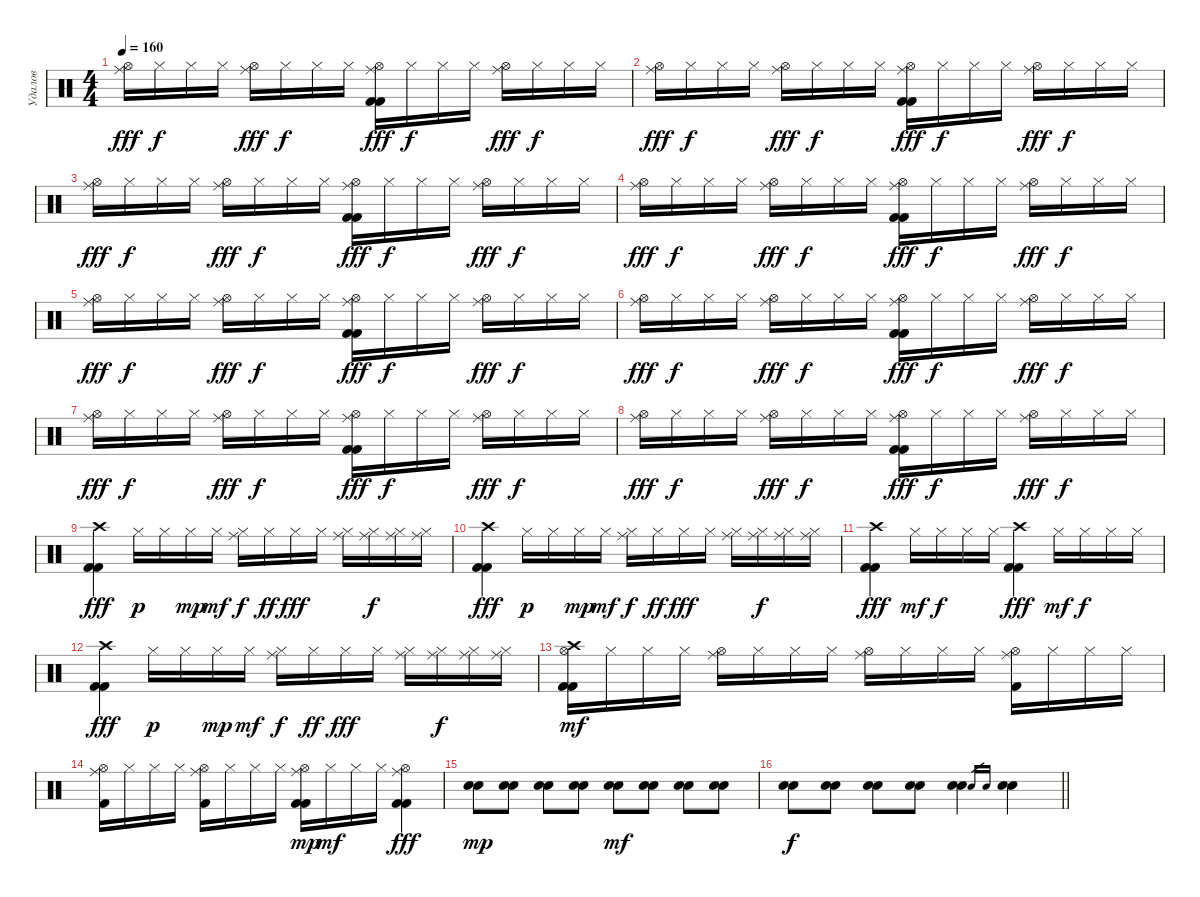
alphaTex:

\track ("Удалов" "Удалов") {instrument percussion}
\staff {score}
\articulation defaults
\ts (4 4)
\tempo 160
\clef neutral
\ks c
("Hi-Hat (open)" "Ride (middle)").16{dy fff} "Hi-Hat (closed)".16{dy f} "Hi-Hat (closed)".16 "Hi-Hat (closed)".16 ("Hi-Hat (open)" "Ride (middle)").16{dy fff} "Hi-Hat (closed)".16{dy f} "Hi-Hat (closed)".16 "Hi-Hat (closed)".16 ("Hi-Hat (open)" "Ride (middle)" "Kick (hit) 2" "Kick (hit) 2").16{dy fff} "Hi-Hat (closed)".16{dy f} "Hi-Hat (closed)".16 "Hi-Hat (closed)".16 ("Hi-Hat (open)" "Ride (middle)").16{dy fff} "Hi-Hat (closed)".16{dy f} "Hi-Hat (closed)".16 "Hi-Hat (closed)".16 |
("Hi-Hat (open)" "Ride (middle)").16{dy fff} "Hi-Hat (closed)".16{dy f} "Hi-Hat (closed)".16 "Hi-Hat (closed)".16 ("Hi-Hat (open)" "Ride (middle)").16{dy fff} "Hi-Hat (closed)".16{dy f} "Hi-Hat (closed)".16 "Hi-Hat (closed)".16 ("Hi-Hat (open)" "Ride (middle)" "Kick (hit) 2" "Kick (hit) 2").16{dy fff} "Hi-Hat (closed)".16{dy f} "Hi-Hat (closed)".16 "Hi-Hat (closed)".16 ("Hi-Hat (open)" "Ride (middle)").16{dy fff} "Hi-Hat (closed)".16{dy f} "Hi-Hat (closed)".16 "Hi-Hat (closed)".16 |
("Hi-Hat (open)" "Ride (middle)").16{dy fff} "Hi-Hat (closed)".16{dy f} "Hi-Hat (closed)".16 "Hi-Hat (closed)".16 ("Hi-Hat (open)" "Ride (middle)").16{dy fff} "Hi-Hat (closed)".16{dy f} "Hi-Hat (closed)".16 "Hi-Hat (closed)".16 ("Hi-Hat (open)" "Ride (middle)" "Kick (hit) 2" "Kick (hit) 2").16{dy fff} "Hi-Hat (closed)".16{dy f} "Hi-Hat (closed)".16 "Hi-Hat (closed)".16 ("Hi-Hat (open)" "Ride (middle)").16{dy fff} "Hi-Hat (closed)".16{dy f} "Hi-Hat (closed)".16 "Hi-Hat (closed)".16 |
("Hi-Hat (open)" "Ride (middle)").16{dy fff} "Hi-Hat (closed)".16{dy f} "Hi-Hat (closed)".16 "Hi-Hat (closed)".16 ("Hi-Hat (open)" "Ride (middle)").16{dy fff} "Hi-Hat (closed)".16{dy f} "Hi-Hat (closed)".16 "Hi-Hat (closed)".16 ("Hi-Hat (open)" "Ride (middle)" "Kick (hit) 2" "Kick (hit) 2").16{dy fff} "Hi-Hat (closed)".16{dy f} "Hi-Hat (closed)".16 "Hi-Hat (closed)".16 ("Hi-Hat (open)" "Ride (middle)").16{dy fff} "Hi-Hat (closed)".16{dy f} "Hi-Hat (closed)".16 "Hi-Hat (closed)".16 |
("Hi-Hat (open)" "Ride (middle)").16{dy fff} "Hi-Hat (closed)".16{dy f} "Hi-Hat (closed)".16 "Hi-Hat (closed)".16 ("Hi-Hat (open)" "Ride (middle)").16{dy fff} "Hi-Hat (closed)".16{dy f} "Hi-Hat (closed)".16 "Hi-Hat (closed)".16 ("Hi-Hat (open)" "Ride (middle)" "Kick (hit) 2" "Kick (hit) 2").16{dy fff} "Hi-Hat (closed)".16{dy f} "Hi-Hat (closed)".16 "Hi-Hat (closed)".16 ("Hi-Hat (open)" "Ride (middle)").16{dy fff} "Hi-Hat (closed)".16{dy f} "Hi-Hat (closed)".16 "Hi-Hat (closed)".16 |
("Hi-Hat (open)" "Ride (middle)").16{dy fff} "Hi-Hat (closed)".16{dy f} "Hi-Hat (closed)".16 "Hi-Hat (closed)".16 ("Hi-Hat (open)" "Ride (middle)").16{dy fff} "Hi-Hat (closed)".16{dy f} "Hi-Hat (closed)".16 "Hi-Hat (closed)".16 ("Hi-Hat (open)" "Ride (middle)" "Kick (hit) 2" "Kick (hit) 2").16{dy fff} "Hi-Hat (closed)".16{dy f} "Hi-Hat (closed)".16 "Hi-Hat (closed)".16 ("Hi-Hat (open)" "Ride (middle)").16{dy fff} "Hi-Hat (closed)".16{dy f} "Hi-Hat (closed)".16 "Hi-Hat (closed)".16 |
("Hi-Hat (open)" "Ride (middle)").16{dy fff} "Hi-Hat (closed)".16{dy f} "Hi-Hat (closed)".16 "Hi-Hat (closed)".16 ("Hi-Hat (open)" "Ride (middle)").16{dy fff} "Hi-Hat (closed)".16{dy f} "Hi-Hat (closed)".16 "Hi-Hat (closed)".16 ("Hi-Hat (open)" "Ride (middle)" "Kick (hit) 2" "Kick (hit) 2").16{dy fff} "Hi-Hat (closed)".16{dy f} "Hi-Hat (closed)".16 "Hi-Hat (closed)".16 ("Hi-Hat (open)" "Ride (middle)").16{dy fff} "Hi-Hat (closed)".16{dy f} "Hi-Hat (closed)".16 "Hi-Hat (closed)".16 |
("Hi-Hat (open)" "Ride (middle)").16{dy fff} "Hi-Hat (closed)".16{dy f} "Hi-Hat (closed)".16 "Hi-Hat (closed)".16 ("Hi-Hat (open)" "Ride (middle)").16{dy fff} "Hi-Hat (closed)".16{dy f} "Hi-Hat (closed)".16 "Hi-Hat (closed)".16 ("Hi-Hat (open)" "Ride (middle)" "Kick (hit) 2" "Kick (hit) 2").16{dy fff} "Hi-Hat (closed)".16{dy f} "Hi-Hat (closed)".16 "Hi-Hat (closed)".16 ("Hi-Hat (open)" "Ride (middle)").16{dy fff} "Hi-Hat (closed)".16{dy f} "Hi-Hat (closed)".16 "Hi-Hat (closed)".16 |
("Crash high (hit)" "Kick (hit) 2" "Kick (hit) 2").4{dy fff volume 10} "Hi-Hat (closed)".16{dy p} "Hi-Hat (closed)".16 "Hi-Hat (closed)".16{dy mp} "Hi-Hat (closed)".16{dy mf} ("Hi-Hat (closed)" "Ride (middle)").16{dy f} "Hi-Hat (closed)".16{dy ff} "Hi-Hat (closed)".16{dy fff} "Hi-Hat (closed)".16 ("Hi-Hat (closed)" "Ride (middle)").16 ("Hi-Hat (closed)" "Ride (middle)").16{dy f} ("Hi-Hat (closed)" "Ride (middle)").16 ("Hi-Hat (closed)" "Ride (middle)").16 |
("Crash high (hit)" "Kick (hit) 2" "Kick (hit) 2").4{dy fff} "Hi-Hat (closed)".16{dy p} "Hi-Hat (closed)".16 "Hi-Hat (closed)".16{dy mp} "Hi-Hat (closed)".16{dy mf} ("Hi-Hat (closed)" "Ride (middle)").16{dy f} "Hi-Hat (closed)".16{dy ff} "Hi-Hat (closed)".16{dy fff} "Hi-Hat (closed)".16 ("Hi-Hat (closed)" "Ride (middle)").16 ("Hi-Hat (closed)" "Ride (middle)").16{dy f} ("Hi-Hat (closed)" "Ride (middle)").16 ("Hi-Hat (closed)" "Ride (middle)").16 |
("Crash high (hit)" "Kick (hit) 2" "Kick (hit) 2").4{dy fff} "Hi-Hat (closed)".16{dy mf} "Hi-Hat (closed)".16{dy f} "Hi-Hat (closed)".16 "Hi-Hat (closed)".16 ("Crash high (hit)" "Kick (hit) 2" "Kick (hit) 2").4{dy fff} "Hi-Hat (closed)".16{dy mf} "Hi-Hat (closed)".16{dy f} "Hi-Hat (closed)".16 "Hi-Hat (closed)".16 |
("Crash high (hit)" "Kick (hit) 2" "Kick (hit) 2").4{dy fff} "Hi-Hat (closed)".16{dy p} "Hi-Hat (closed)".16 "Hi-Hat (closed)".16{dy mp} "Hi-Hat (closed)".16{dy mf} ("Hi-Hat (closed)" "Ride (middle)").16{dy f} "Hi-Hat (closed)".16{dy ff} "Hi-Hat (closed)".16{dy fff} "Hi-Hat (closed)".16 ("Hi-Hat (closed)" "Ride (middle)").16 ("Hi-Hat (closed)" "Ride (middle)").16{dy f} ("Hi-Hat (closed)" "Ride (middle)").16 ("Hi-Hat (closed)" "Ride (middle)").16 |
("Crash high (hit)" "Hi-Hat (open)" "Kick (hit) 2" "Kick (hit) 2").16{dy mf} "Hi-Hat (closed)".16 "Hi-Hat (closed)".16 "Hi-Hat (closed)".16 ("Hi-Hat (open)" "Ride (middle)").16 "Hi-Hat (closed)".16 "Hi-Hat (closed)".16 "Hi-Hat (closed)".16 ("Hi-Hat (open)" "Ride (middle)").16 "Hi-Hat (closed)".16 "Hi-Hat (closed)".16 "Hi-Hat (closed)".16 ("Hi-Hat (open)" "Ride (middle)" "Kick (hit) 2").16 "Hi-Hat (closed)".16 "Hi-Hat (closed)".16 "Hi-Hat (closed)".16 |
("Hi-Hat (open)" "Ride (middle)" "Kick (hit) 2").16 "Hi-Hat (closed)".16 "Hi-Hat (closed)".16 "Hi-Hat (closed)".16 ("Hi-Hat (open)" "Ride (middle)" "Kick (hit) 2").16 "Hi-Hat (closed)".16 "Hi-Hat (closed)".16 "Hi-Hat (closed)".16 ("Hi-Hat (open)" "Ride (middle)" "Kick (hit) 2" "Kick (hit) 2").16{dy mp} "Hi-Hat (closed)".16{dy mf} "Hi-Hat (closed)".16 "Hi-Hat (closed)".16 ("Hi-Hat (open)" "Ride (middle)" "Kick (hit) 2" "Kick (hit) 2").4{dy fff} |
("Electric Snare (hit)" "Electric Snare (hit)").8{dy mp} ("Electric Snare (hit)" "Electric Snare (hit)").8 ("Electric Snare (hit)" "Electric Snare (hit)").8 ("Electric Snare (hit)" "Electric Snare (hit)").8 ("Electric Snare (hit)" "Electric Snare (hit)").8{dy mf} ("Electric Snare (hit)" "Electric Snare (hit)").8 ("Electric Snare (hit)" "Electric Snare (hit)").8 ("Electric Snare (hit)" "Electric Snare (hit)").8 |
\barLineRight lightlight
("Electric Snare (hit)" "Electric Snare (hit)").8{dy f} ("Electric Snare (hit)" "Electric Snare (hit)").8 ("Electric Snare (hit)" "Electric Snare (hit)").8 ("Electric Snare (hit)" "Electric Snare (hit)").8 ("Electric Snare (hit)" "Electric Snare (hit)").4 "Electric Snare (hit)".16{gr} "Electric Snare (hit)".16{gr} ("Electric Snare (hit)" "Electric Snare (hit)").4
